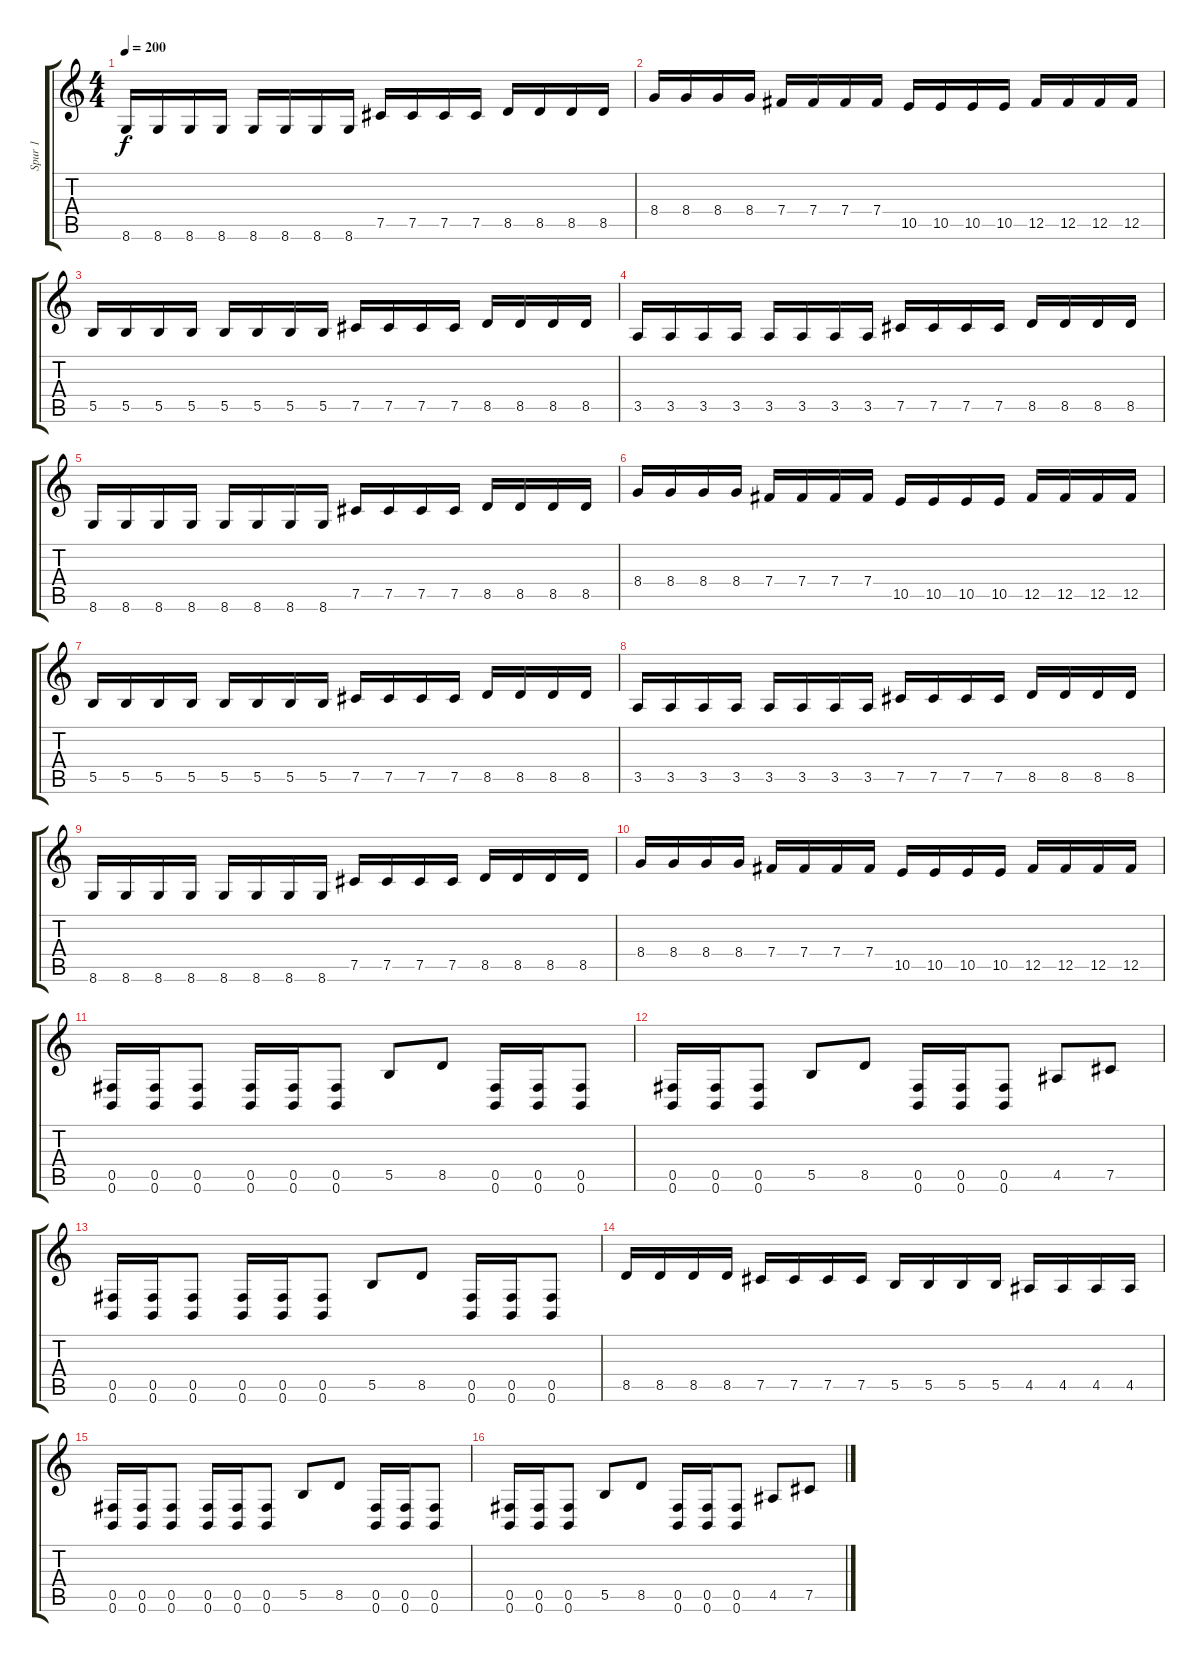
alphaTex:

\track ("Spur 1" "Spur 1") {instrument distortionguitar}
\staff {score tabs}
\tuning (Db4 Ab3 E3 B2 Gb2 B1) {hide}
\ts (4 4)
\tempo 200
\clef g2
\ks c
8.6.16{dy f} 8.6.16 8.6.16 8.6.16 8.6.16 8.6.16 8.6.16 8.6.16 7.5.16 7.5.16 7.5.16 7.5.16 8.5.16 8.5.16 8.5.16 8.5.16 |
8.4.16 8.4.16 8.4.16 8.4.16 7.4.16 7.4.16 7.4.16 7.4.16 10.5.16 10.5.16 10.5.16 10.5.16 12.5.16 12.5.16 12.5.16 12.5.16 |
5.5.16 5.5.16 5.5.16 5.5.16 5.5.16 5.5.16 5.5.16 5.5.16 7.5.16 7.5.16 7.5.16 7.5.16 8.5.16 8.5.16 8.5.16 8.5.16 |
3.5.16 3.5.16 3.5.16 3.5.16 3.5.16 3.5.16 3.5.16 3.5.16 7.5.16 7.5.16 7.5.16 7.5.16 8.5.16 8.5.16 8.5.16 8.5.16 |
8.6.16 8.6.16 8.6.16 8.6.16 8.6.16 8.6.16 8.6.16 8.6.16 7.5.16 7.5.16 7.5.16 7.5.16 8.5.16 8.5.16 8.5.16 8.5.16 |
8.4.16 8.4.16 8.4.16 8.4.16 7.4.16 7.4.16 7.4.16 7.4.16 10.5.16 10.5.16 10.5.16 10.5.16 12.5.16 12.5.16 12.5.16 12.5.16 |
5.5.16 5.5.16 5.5.16 5.5.16 5.5.16 5.5.16 5.5.16 5.5.16 7.5.16 7.5.16 7.5.16 7.5.16 8.5.16 8.5.16 8.5.16 8.5.16 |
3.5.16 3.5.16 3.5.16 3.5.16 3.5.16 3.5.16 3.5.16 3.5.16 7.5.16 7.5.16 7.5.16 7.5.16 8.5.16 8.5.16 8.5.16 8.5.16 |
8.6.16 8.6.16 8.6.16 8.6.16 8.6.16 8.6.16 8.6.16 8.6.16 7.5.16 7.5.16 7.5.16 7.5.16 8.5.16 8.5.16 8.5.16 8.5.16 |
8.4.16 8.4.16 8.4.16 8.4.16 7.4.16 7.4.16 7.4.16 7.4.16 10.5.16 10.5.16 10.5.16 10.5.16 12.5.16 12.5.16 12.5.16 12.5.16 |
(0.5 0.6).16 (0.5 0.6).16 (0.5 0.6).8 (0.5 0.6).16 (0.5 0.6).16 (0.5 0.6).8 5.5.8 8.5.8 (0.5 0.6).16 (0.5 0.6).16 (0.5 0.6).8 |
(0.5 0.6).16 (0.5 0.6).16 (0.5 0.6).8 5.5.8 8.5.8 (0.5 0.6).16 (0.5 0.6).16 (0.5 0.6).8 4.5.8 7.5.8 |
(0.5 0.6).16 (0.5 0.6).16 (0.5 0.6).8 (0.5 0.6).16 (0.5 0.6).16 (0.5 0.6).8 5.5.8 8.5.8 (0.5 0.6).16 (0.5 0.6).16 (0.5 0.6).8 |
8.5.16 8.5.16 8.5.16 8.5.16 7.5.16 7.5.16 7.5.16 7.5.16 5.5.16 5.5.16 5.5.16 5.5.16 4.5.16 4.5.16 4.5.16 4.5.16 |
(0.5 0.6).16 (0.5 0.6).16 (0.5 0.6).8 (0.5 0.6).16 (0.5 0.6).16 (0.5 0.6).8 5.5.8 8.5.8 (0.5 0.6).16 (0.5 0.6).16 (0.5 0.6).8 |
(0.5 0.6).16 (0.5 0.6).16 (0.5 0.6).8 5.5.8 8.5.8 (0.5 0.6).16 (0.5 0.6).16 (0.5 0.6).8 4.5.8 7.5.8
